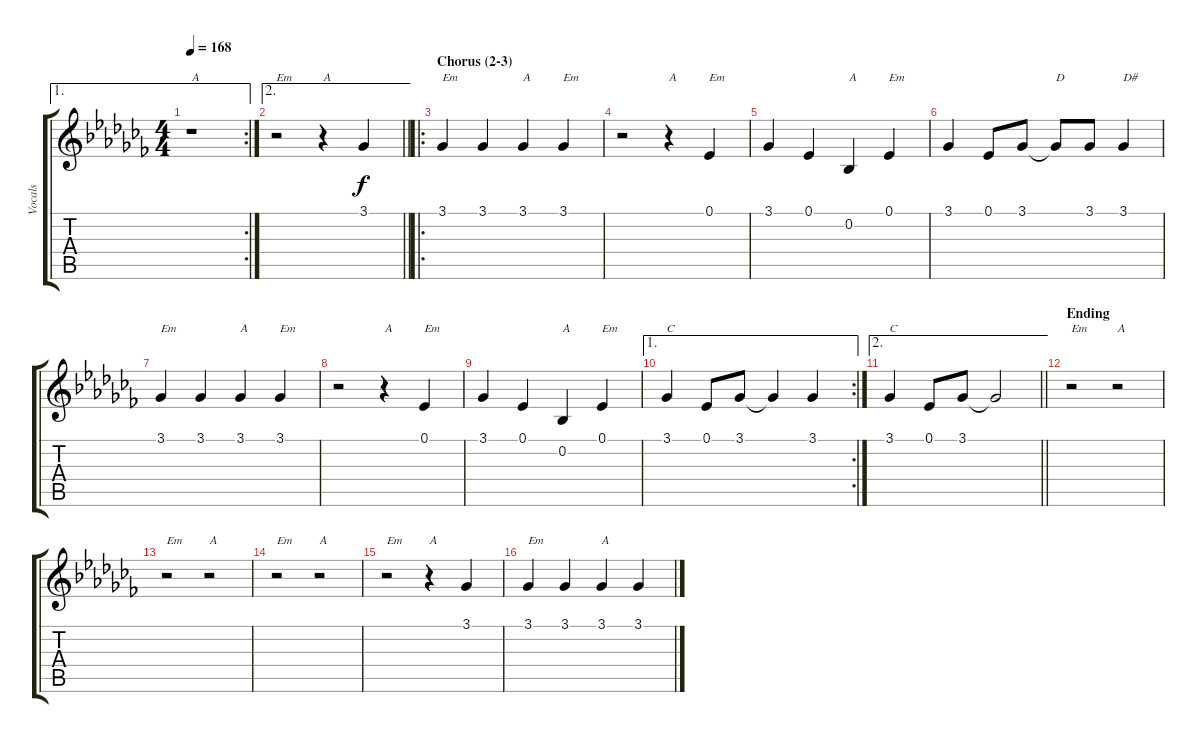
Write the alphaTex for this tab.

\track ("Vocals" "Vocals") {instrument sopranosax}
\staff {score tabs}
\tuning (Eb4 Bb3 Gb3 Db3 Ab2 Eb2) {hide}
\ae 1
\rc 2
\ts (4 4)
\tempo 168
\clef g2
\ks abminor
r.1{txt "A" dy f} |
\ae 2
\barLineRight lightlight
r.2{txt "Em"} r.4{txt "A"} 3.1.4 |
\ro
\section ("" "Chorus (2-3)")
3.1.4{txt "Em"} 3.1.4 3.1.4{txt "A"} 3.1.4{txt "Em"} |
r.2 r.4{txt "A"} 0.1.4{txt "Em"} |
3.1.4 0.1.4 0.2.4{txt "A"} 0.1.4{txt "Em"} |
3.1.4 0.1.8 3.1.8 3.1{t}.8{txt "D"} 3.1.8 3.1.4{txt "D#"} |
3.1.4{txt "Em"} 3.1.4 3.1.4{txt "A"} 3.1.4{txt "Em"} |
r.2 r.4{txt "A"} 0.1.4{txt "Em"} |
3.1.4 0.1.4 0.2.4{txt "A"} 0.1.4{txt "Em"} |
\ae 1
\rc 2
3.1.4{txt "C"} 0.1.8 3.1.8 3.1{t}.4 3.1.4 |
\ae 2
\barLineRight lightlight
3.1.4{txt "C"} 0.1.8 3.1.8 3.1{t}.2 |
\section ("" "Ending")
r.2{txt "Em"} r.2{txt "A"} |
r.2{txt "Em"} r.2{txt "A"} |
r.2{txt "Em"} r.2{txt "A"} |
r.2{txt "Em"} r.4{txt "A"} 3.1.4 |
3.1.4{txt "Em"} 3.1.4 3.1.4{txt "A"} 3.1.4
